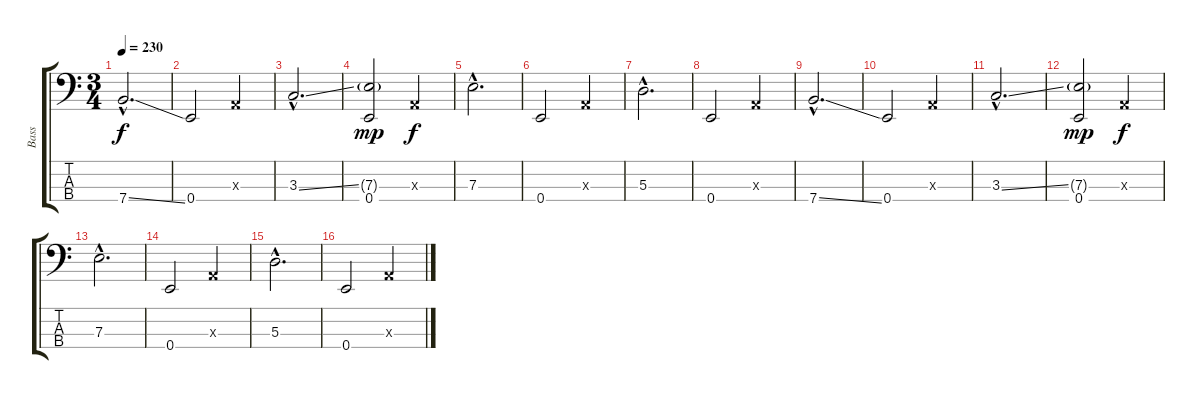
\track ("Bass" "Bass") {instrument acousticbass}
\staff {score tabs}
\tuning (G2 D2 A1 E1) {hide}
\ts (3 4)
\tempo 230
\clef f4
\ks c
7.4{ss hac}.2{d dy f} |
0.4.2 0.3{x}.4 |
3.3{ss hac}.2{d} |
(7.3{g} 0.4).2{dy mp} 0.3{x}.4{dy f} |
7.3{hac}.2{d} |
0.4.2 0.3{x}.4 |
5.3{hac}.2{d} |
0.4.2 0.3{x}.4 |
7.4{ss hac}.2{d} |
0.4.2 0.3{x}.4 |
3.3{ss hac}.2{d} |
(7.3{g} 0.4).2{dy mp} 0.3{x}.4{dy f} |
7.3{hac}.2{d} |
0.4.2 0.3{x}.4 |
5.3{hac}.2{d} |
0.4.2 0.3{x}.4
